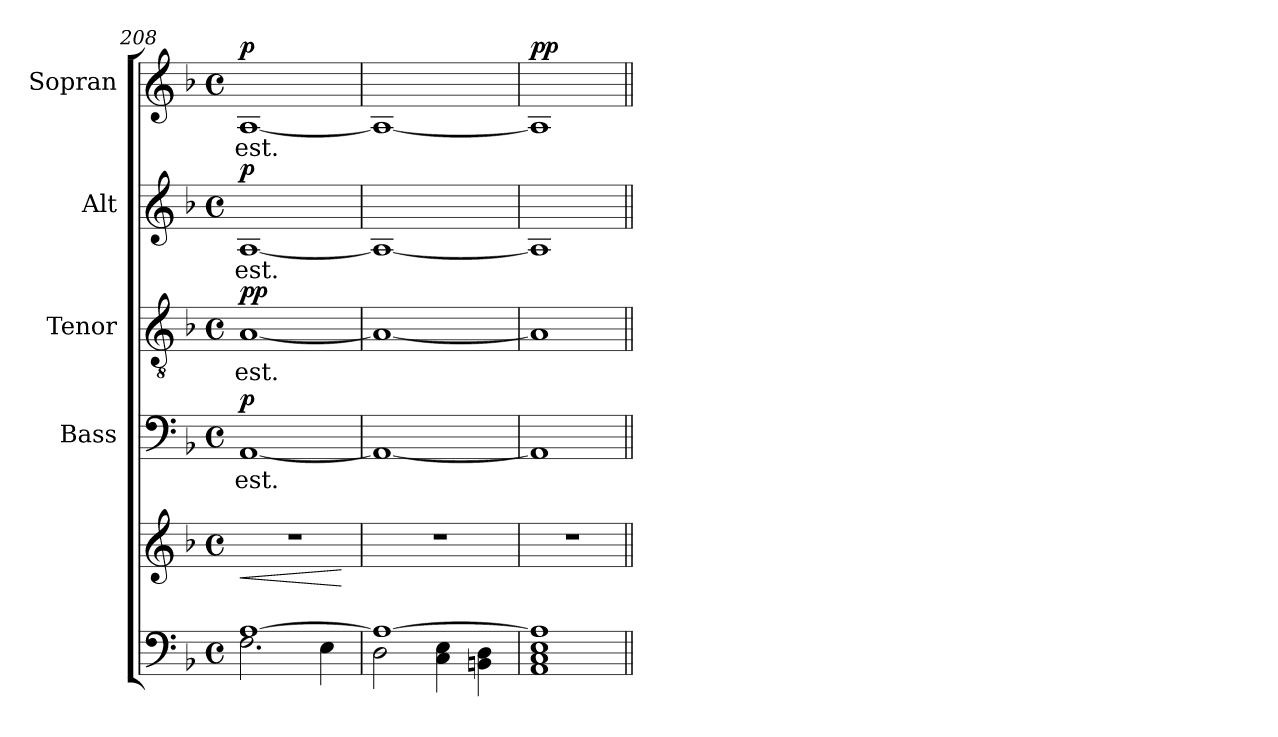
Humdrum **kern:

**kern	**kern	**dynam	**kern	**text	**dynam	**kern	**text	**dynam	**kern	**text	**dynam	**kern	**text	**dynam
*part5	*part5	*part5	*part4	*part4	*part4	*part3	*part3	*part3	*part2	*part2	*part2	*part1	*part1	*part1
*staff6	*staff5	*staff5/6	*staff4	*staff4	*staff4	*staff3	*staff3	*staff3	*staff2	*staff2	*staff2	*staff1	*staff1	*staff1
*	*	*	*I"Bass	*	*	*I"Tenor	*	*	*I"Alt	*	*	*I"Sopran	*	*
*	*	*	*I'B.	*	*	*I'T.	*	*	*I'A.	*	*	*I'S.	*	*
*clefF4	*clefG2	*	*clefF4	*	*	*clefGv2	*	*	*clefG2	*	*	*clefG2	*	*
*k[b-]	*k[b-]	*	*k[b-]	*	*	*k[b-]	*	*	*k[b-]	*	*	*k[b-]	*	*
*F:	*F:	*	*F:	*	*	*F:	*	*	*F:	*	*	*F:	*	*
*M4/4	*M4/4	*	*M4/4	*	*	*M4/4	*	*	*M4/4	*	*	*M4/4	*	*
*met(c)	*met(c)	*	*met(c)	*	*	*met(c)	*	*	*met(c)	*	*	*met(c)	*	*
=208	=208	=208	=208	=208	=208	=208	=208	=208	=208	=208	=208	=208	=208	=208
*^	*	*	*	*	*	*	*	*	*	*	*	*	*	*
!	!	!	!LO:HP:b	!	!LO:LY:b	!LO:DY:a	!	!LO:LY:b	!LO:DY:a	!	!LO:LY:b	!LO:DY:a	!	!LO:LY:b	!LO:DY:a
[>1A	2.F\	1r	<	[1AA	est.	p	[1A	est.	pp	[1A	est.	p	[1A	est.	p
.	4E\	.	.	.	.	.	.	.	.	.	.	.	.	.	.
*v	*v	*	*	*	*	*	*	*	*	*	*	*	*	*	*
.	.	[	.	.	.	.	.	.	.	.	.	.	.	.
=209	=209	=209	=209	=209	=209	=209	=209	=209	=209	=209	=209	=209	=209	=209
*^	*	*	*	*	*	*	*	*	*	*	*	*	*	*
1A_	2D\	1r	.	1AA_	.	.	1A_	.	.	1A_	.	.	1A_	.	.
.	4C\ 4E\	.	.	.	.	.	.	.	.	.	.	.	.	.	.
.	4BBn\ 4D\	.	.	.	.	.	.	.	.	.	.	.	.	.	.
=210	=210	=210	=210	=210	=210	=210	=210	=210	=210	=210	=210	=210	=210	=210	=210
!	!	!	!	!	!	!	!	!	!	!	!	!	!	!	!LO:DY:a
1A]	1AA 1C 1E	1r	.	1AA]	.	.	1A]	.	.	1A]	.	.	1A]	.	pp
*v	*v	*	*	*	*	*	*	*	*	*	*	*	*	*	*
=||	=||	=||	=||	=||	=||	=||	=||	=||	=||	=||	=||	=||	=||	=||
*-	*-	*-	*-	*-	*-	*-	*-	*-	*-	*-	*-	*-	*-	*-
